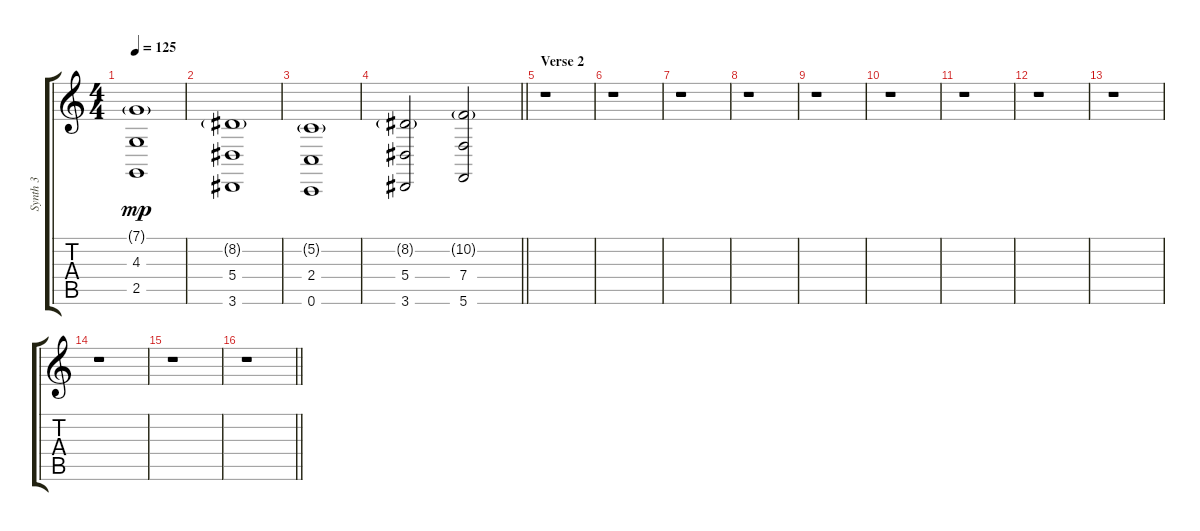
\track ("Synth 3" "Synth 3") {solo instrument synthstrings1}
\staff {score tabs}
\tuning (C4 G3 Eb3 Bb2 F2 C2) {hide}
\ts (4 4)
\tempo 125
\clef g2
\ks c
(7.1{g} 4.3 2.5).1{dy mp} |
(8.2{g} 5.4 3.6).1 |
(5.2{g} 2.4 0.6).1 |
\barLineRight lightlight
(8.2{g} 5.4 3.6).2 (10.2{g} 7.4 5.6).2 |
\section ("" "Verse 2")
r.1 |
r.1 |
r.1 |
r.1 |
r.1 |
r.1 |
r.1 |
r.1 |
r.1 |
r.1 |
r.1 |
\barLineRight lightlight
r.1
